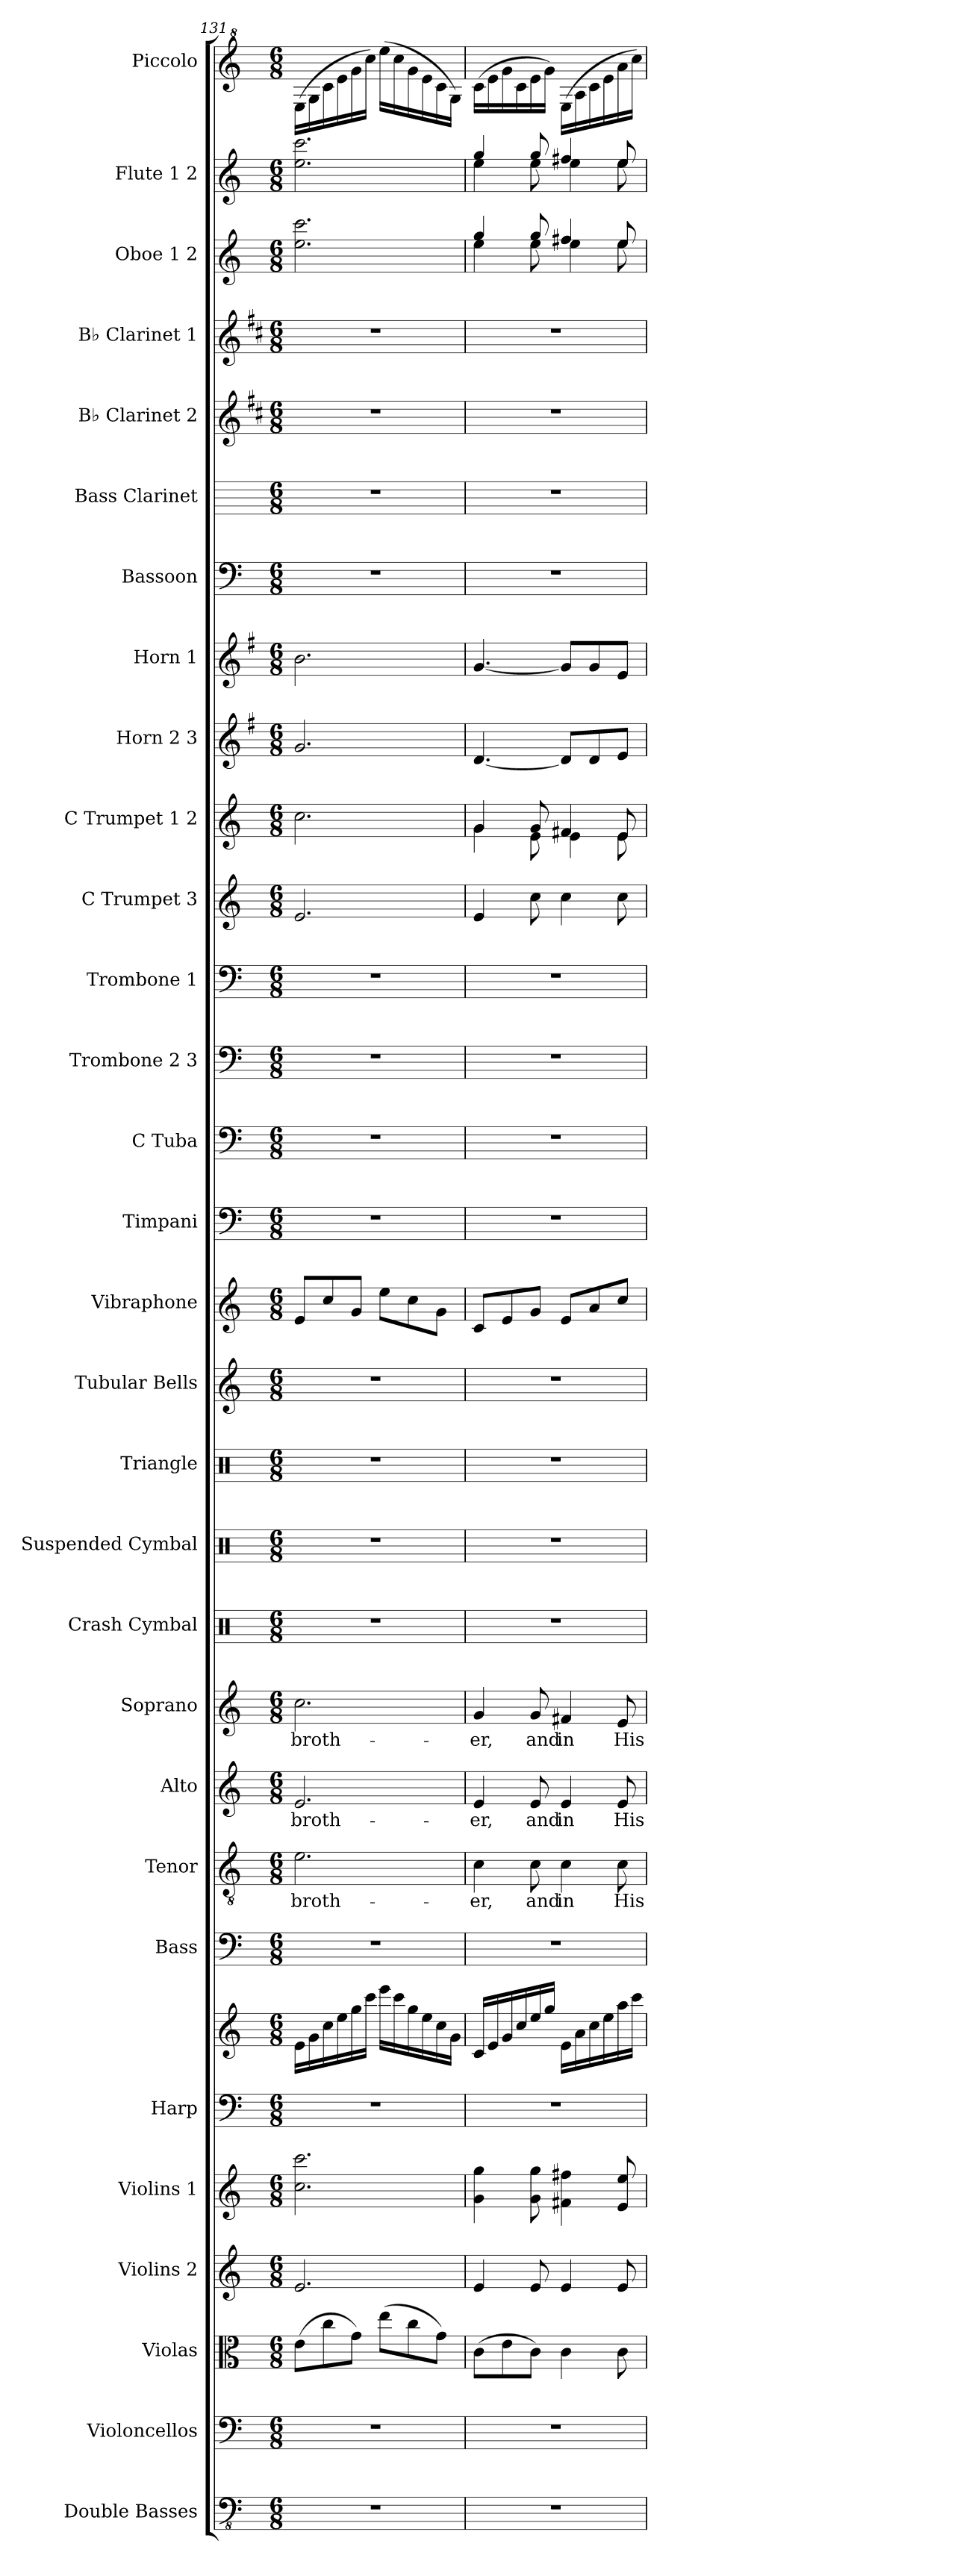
**kern	**kern	**kern	**kern	**kern	**kern	**kern	**kern	**kern	**text	**kern	**text	**kern	**text	**kern	**kern	**kern	**kern	**kern	**kern	**kern	**kern	**kern	**kern	**kern	**kern	**kern	**kern	**kern	**kern	**kern	**kern	**kern	**kern
*part30	*part29	*part28	*part27	*part26	*part25	*part25	*part24	*part23	*part23	*part22	*part22	*part21	*part21	*part20	*part19	*part18	*part17	*part16	*part15	*part14	*part13	*part12	*part11	*part10	*part9	*part8	*part7	*part6	*part5	*part4	*part3	*part2	*part1
*staff31	*staff30	*staff29	*staff28	*staff27	*staff26	*staff25	*staff24	*staff23	*staff23	*staff22	*staff22	*staff21	*staff21	*staff20	*staff19	*staff18	*staff17	*staff16	*staff15	*staff14	*staff13	*staff12	*staff11	*staff10	*staff9	*staff8	*staff7	*staff6	*staff5	*staff4	*staff3	*staff2	*staff1
*I"Double Basses	*I"Violoncellos	*I"Violas	*I"Violins 2	*I"Violins 1	*I"Harp	*	*I"Bass	*I"Tenor	*	*I"Alto	*	*I"Soprano	*	*I"Crash Cymbal	*I"Suspended Cymbal	*I"Triangle	*I"Tubular Bells	*I"Vibraphone	*I"Timpani	*I"C Tuba	*I"Trombone 2 3	*I"Trombone 1	*I"C Trumpet 3	*I"C Trumpet 1 2	*I"Horn 2 3	*I"Horn 1	*I"Bassoon	*I"Bass Clarinet	*I"B♭ Clarinet 2	*I"B♭ Clarinet 1	*I"Oboe 1 2	*I"Flute 1 2	*I"Piccolo
*I'Dbs.	*I'Vlcs.	*I'Vlas.	*I'Vlns. 2	*I'Vlns. 1	*I'Hrp.	*	*I'B.	*I'T.	*	*I'A.	*	*I'S.	*	*I'Cr. Cym.	*I'Susp. Cym.	*I'Trgl.	*I'Tu. Be.	*I'Vib.	*I'Timp.	*I'C Tu.	*I'Trb. 2 3	*I'Trb. 1	*I'C Tpt. 3	*I'C Tpt. 1 2	*I'Hn. 2 3	*I'Hn. 1	*I'Bsn.	*I'B. Cl.	*I'B♭ Cl. 2	*I'B♭ Cl. 1	*I'Ob. 1 2	*I'Fl. 1 2	*I'Picc.
*clefFv4	*clefF4	*clefC3	*clefG2	*clefG2	*clefF4	*clefG2	*clefF4	*clefGv2	*	*clefG2	*	*clefG2	*	*clefX	*clefX	*clefX	*clefG2	*	*clefF4	*clefF4	*clefF4	*clefF4	*clefG2	*clefG2	*clefG2	*clefG2	*clefF4	*	*clefG2	*clefG2	*clefG2	*clefG2	*clefG^2
*	*	*	*	*	*	*	*	*	*	*	*	*	*	*	*	*	*	*	*	*	*	*	*	*	*ITrd4c7	*ITrd4c7	*	*ITrd8c14	*ITrd1c2	*ITrd1c2	*	*	*ITrd-7c-12
*k[]	*k[]	*k[]	*k[]	*k[]	*k[]	*k[]	*k[]	*k[]	*	*k[]	*	*k[]	*	*k[]	*k[]	*k[]	*k[]	*k[]	*k[]	*k[]	*k[]	*k[]	*k[]	*k[]	*k[]	*k[]	*k[]	*k[]	*k[]	*k[]	*k[]	*k[]	*k[]
*C:	*C:	*C:	*C:	*C:	*C:	*C:	*C:	*C:	*	*C:	*	*C:	*	*C:	*C:	*C:	*C:	*C:	*C:	*C:	*C:	*C:	*C:	*C:	*C:	*C:	*C:	*C:	*C:	*C:	*C:	*C:	*C:
*M6/8	*M6/8	*M6/8	*M6/8	*M6/8	*M6/8	*M6/8	*M6/8	*M6/8	*	*M6/8	*	*M6/8	*	*M6/8	*M6/8	*M6/8	*M6/8	*M6/8	*M6/8	*M6/8	*M6/8	*M6/8	*M6/8	*M6/8	*M6/8	*M6/8	*M6/8	*M6/8	*M6/8	*M6/8	*M6/8	*M6/8	*M6/8
=131	=131	=131	=131	=131	=131	=131	=131	=131	=131	=131	=131	=131	=131	=131	=131	=131	=131	=131	=131	=131	=131	=131	=131	=131	=131	=131	=131	=131	=131	=131	=131	=131	=131
2.r	2.r	(8e\L	2.e/	2.cc\ 2.ccc\	2.r	16e\LL	2.r	2.e\	broth-	2.e/	broth-	2.cc\	broth-	2.r	2.r	2.r	2.r	8e/L	2.r	2.r	2.r	2.r	2.e/	2.cc\	2.c/	2.e\	2.r	2.r	2.r	2.r	2.ee\ 2.ccc\	2.ee\ 2.ccc\	(16ee\LL
.	.	.	.	.	.	16g\	.	.	.	.	.	.	.	.	.	.	.	.	.	.	.	.	.	.	.	.	.	.	.	.	.	.	16gg\
.	.	8cc\	.	.	.	16cc\	.	.	.	.	.	.	.	.	.	.	.	8cc/	.	.	.	.	.	.	.	.	.	.	.	.	.	.	16ccc\
.	.	.	.	.	.	16ee\	.	.	.	.	.	.	.	.	.	.	.	.	.	.	.	.	.	.	.	.	.	.	.	.	.	.	16eee\
.	.	8g\J)	.	.	.	16gg\	.	.	.	.	.	.	.	.	.	.	.	8g/J	.	.	.	.	.	.	.	.	.	.	.	.	.	.	16ggg\
.	.	.	.	.	.	16ccc\JJ	.	.	.	.	.	.	.	.	.	.	.	.	.	.	.	.	.	.	.	.	.	.	.	.	.	.	16cccc\JJ)
.	.	(8ee\L	.	.	.	16eee\LL	.	.	.	.	.	.	.	.	.	.	.	8ee\L	.	.	.	.	.	.	.	.	.	.	.	.	.	.	(16eeee\LL
.	.	.	.	.	.	16ccc\	.	.	.	.	.	.	.	.	.	.	.	.	.	.	.	.	.	.	.	.	.	.	.	.	.	.	16cccc\
.	.	8cc\	.	.	.	16gg\	.	.	.	.	.	.	.	.	.	.	.	8cc\	.	.	.	.	.	.	.	.	.	.	.	.	.	.	16ggg\
.	.	.	.	.	.	16ee\	.	.	.	.	.	.	.	.	.	.	.	.	.	.	.	.	.	.	.	.	.	.	.	.	.	.	16eee\
.	.	8g\J)	.	.	.	16cc\	.	.	.	.	.	.	.	.	.	.	.	8g\J	.	.	.	.	.	.	.	.	.	.	.	.	.	.	16ccc\
.	.	.	.	.	.	16g\JJ	.	.	.	.	.	.	.	.	.	.	.	.	.	.	.	.	.	.	.	.	.	.	.	.	.	.	16gg\JJ)
!!LO:PB:g=z
=132	=132	=132	=132	=132	=132	=132	=132	=132	=132	=132	=132	=132	=132	=132	=132	=132	=132	=132	=132	=132	=132	=132	=132	=132	=132	=132	=132	=132	=132	=132	=132	=132	=132
*	*	*	*	*	*	*	*	*	*	*	*	*	*	*	*	*	*	*	*	*	*	*	*	*^	*	*	*	*	*	*	*^	*^	*
2.r	2.r	(8c\L	4e/	4g\ 4gg\	2.r	16c/LL	2.r	4c\	-er,	4e/	-er,	4g/	-er,	2.r	2.r	2.r	2.r	8c/L	2.r	2.r	2.r	2.r	4e/	4g/	4g\	[4.G/	[4.c/	2.r	2.r	2.r	2.r	4gg/	4ee\	4gg/	4ee\	(16ccc\LL
.	.	.	.	.	.	16e/	.	.	.	.	.	.	.	.	.	.	.	.	.	.	.	.	.	.	.	.	.	.	.	.	.	.	.	.	.	16eee\
.	.	8e\	.	.	.	16g/	.	.	.	.	.	.	.	.	.	.	.	8e/	.	.	.	.	.	.	.	.	.	.	.	.	.	.	.	.	.	16ggg\
.	.	.	.	.	.	16cc/	.	.	.	.	.	.	.	.	.	.	.	.	.	.	.	.	.	.	.	.	.	.	.	.	.	.	.	.	.	16ccc\
.	.	8c\J)	8e/	8g\ 8gg\	.	16ee/	.	8c\	and	8e/	and	8g/	and	.	.	.	.	8g/J	.	.	.	.	8cc\	8g/	8e\	.	.	.	.	.	.	8gg/	8ee\	8gg/	8ee\	16eee\
.	.	.	.	.	.	16gg/JJ	.	.	.	.	.	.	.	.	.	.	.	.	.	.	.	.	.	.	.	.	.	.	.	.	.	.	.	.	.	16ggg\JJ)
.	.	4c\	4e/	4f#X\ 4ff#X\	.	16e\LL	.	4c\	in	4e/	in	4f#X/	in	.	.	.	.	8e/L	.	.	.	.	4cc\	4f#X/	4e\	8G/L]	8c/L]	.	.	.	.	4ff#X/	4ee\	4ff#X/	4ee\	(16ee\LL
.	.	.	.	.	.	16a\	.	.	.	.	.	.	.	.	.	.	.	.	.	.	.	.	.	.	.	.	.	.	.	.	.	.	.	.	.	16aa\
.	.	.	.	.	.	16cc\	.	.	.	.	.	.	.	.	.	.	.	8a/	.	.	.	.	.	.	.	8G/	8c/	.	.	.	.	.	.	.	.	16ccc\
.	.	.	.	.	.	16ee\	.	.	.	.	.	.	.	.	.	.	.	.	.	.	.	.	.	.	.	.	.	.	.	.	.	.	.	.	.	16eee\
.	.	8c\	8e/	8e/ 8ee/	.	16aa\	.	8c\	His	8e/	His	8e/	His	.	.	.	.	8cc/J	.	.	.	.	8cc\	8e/	8e\	8A/J	8A/J	.	.	.	.	8ee/	8ee\	8ee/	8ee\	16aaa\
.	.	.	.	.	.	16ccc\JJ	.	.	.	.	.	.	.	.	.	.	.	.	.	.	.	.	.	.	.	.	.	.	.	.	.	.	.	.	.	16cccc\JJ)
*	*	*	*	*	*	*	*	*	*	*	*	*	*	*	*	*	*	*	*	*	*	*	*	*	*	*	*	*	*	*	*	*v	*v	*	*	*
*	*	*	*	*	*	*	*	*	*	*	*	*	*	*	*	*	*	*	*	*	*	*	*	*v	*v	*	*	*	*	*	*	*	*v	*v	*
=	=	=	=	=	=	=	=	=	=	=	=	=	=	=	=	=	=	=	=	=	=	=	=	=	=	=	=	=	=	=	=	=	=
*-	*-	*-	*-	*-	*-	*-	*-	*-	*-	*-	*-	*-	*-	*-	*-	*-	*-	*-	*-	*-	*-	*-	*-	*-	*-	*-	*-	*-	*-	*-	*-	*-	*-
